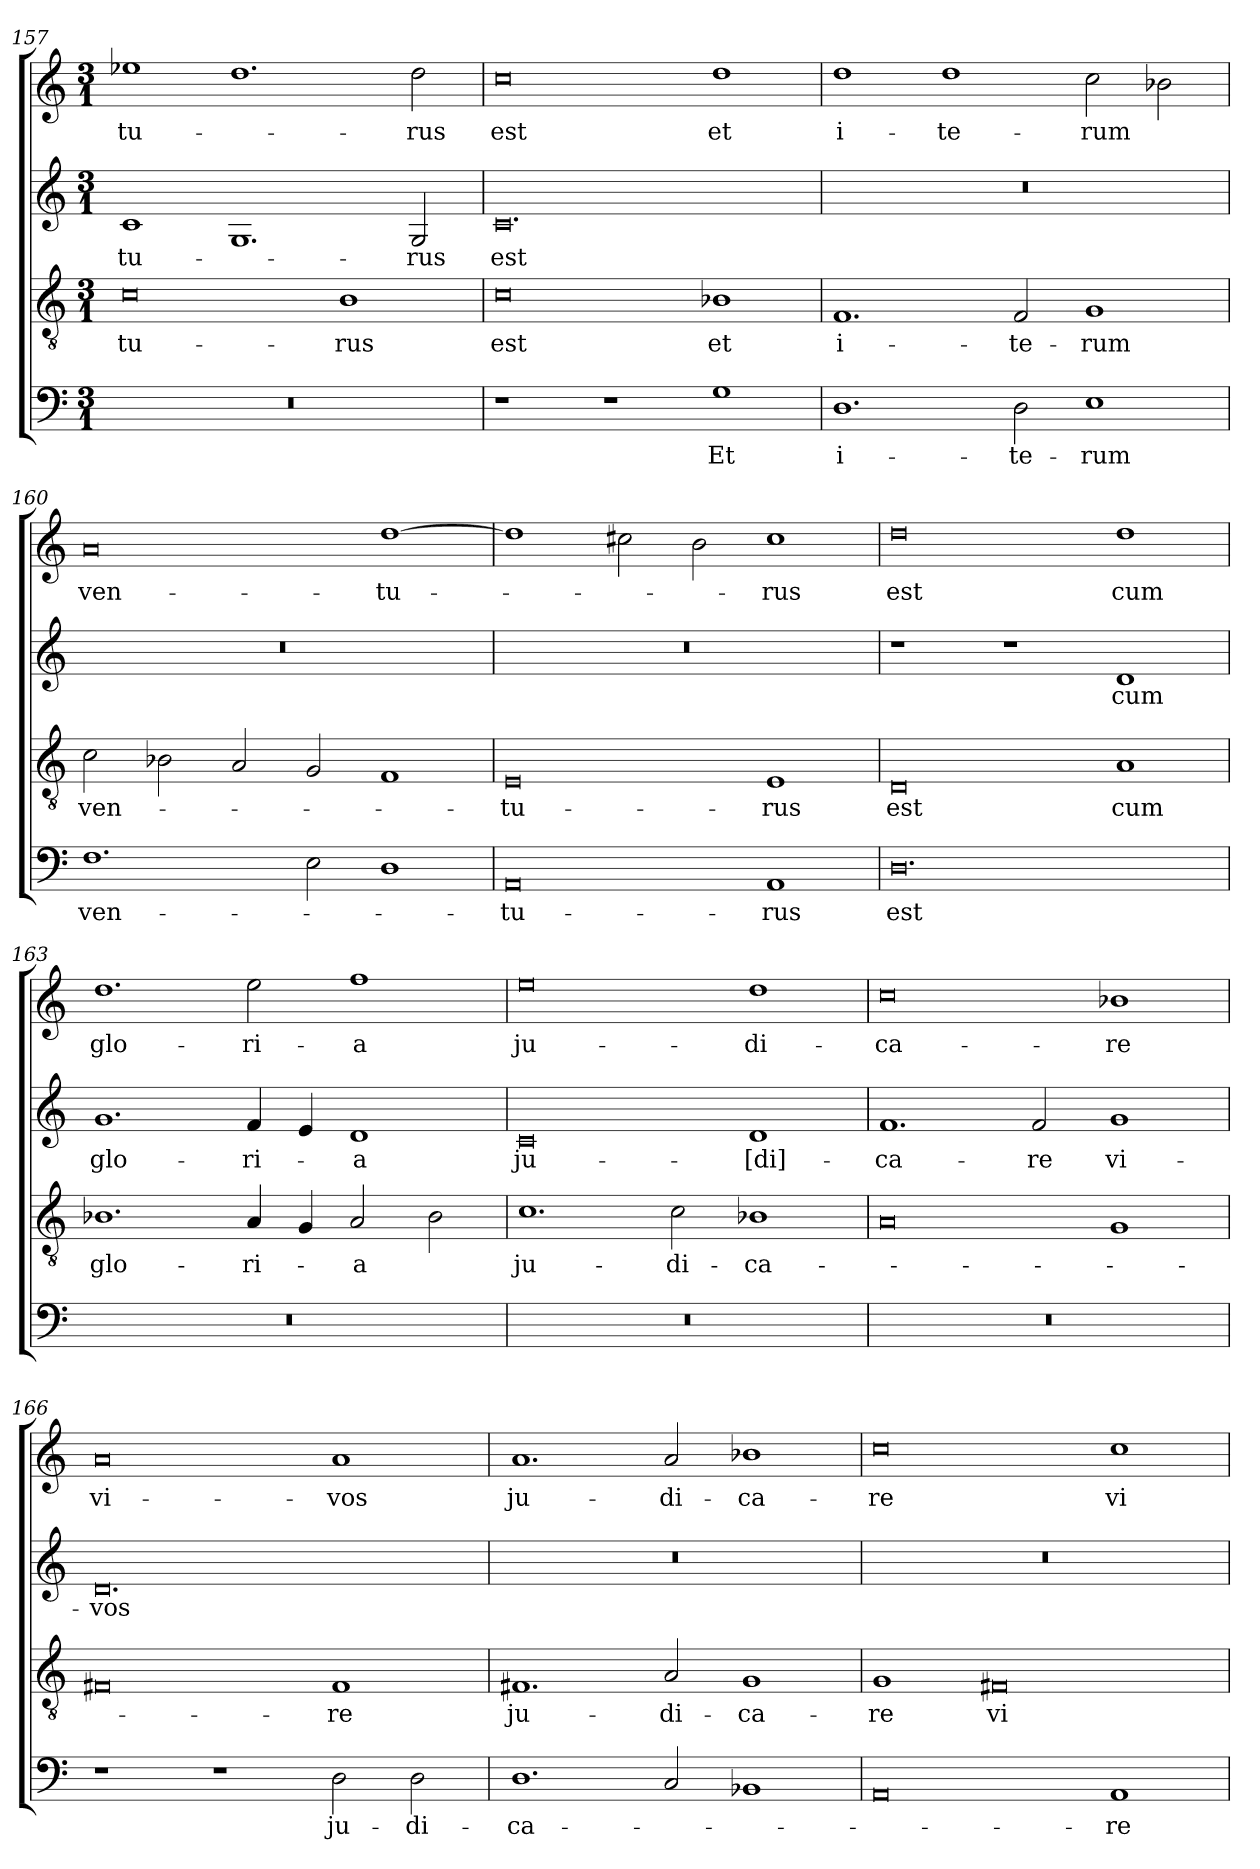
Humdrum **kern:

**kern	**text	**kern	**text	**kern	**text	**kern	**text
*part4	*part4	*part3	*part3	*part2	*part2	*part1	*part1
*staff4	*staff4	*staff3	*staff3	*staff2	*staff2	*staff1	*staff1
*clefF4	*	*clefGv2	*	*clefG2	*	*clefG2	*
*k[]	*	*k[]	*	*k[]	*	*k[]	*
*M3/1	*	*M3/1	*	*M3/1	*	*M3/1	*
=157	=157	=157	=157	=157	=157	=157	=157
0.r	.	0c	-tu-	1c	-tu-	1ee-X	-tu-
.	.	.	.	1.G	.	1.dd	.
.	.	1B	-rus	.	.	.	.
.	.	.	.	2G	-rus	2dd	-rus
=158	=158	=158	=158	=158	=158	=158	=158
1r	.	0c	est	0.c	est	0cc	est
1r	.	.	.	.	.	.	.
1G	Et	1B-X	et	.	.	1dd	et
=159	=159	=159	=159	=159	=159	=159	=159
1.D	i-	1.F	i-	0.r	.	1dd	i-
.	.	.	.	.	.	1dd	-te-
2D	-te-	2F	-te-	.	.	.	.
1E	-rum	1G	-rum	.	.	2cc	-rum
.	.	.	.	.	.	2b-X	.
=160	=160	=160	=160	=160	=160	=160	=160
1.F	ven-	2c	ven-	0.r	.	0a	ven-
.	.	2B-X	.	.	.	.	.
.	.	2A	.	.	.	.	.
2E	.	2G	.	.	.	.	.
1D	.	1F	.	.	.	[1dd	-tu-
=161	=161	=161	=161	=161	=161	=161	=161
0AA	-tu-	0E	-tu-	0.r	.	1dd]	.
.	.	.	.	.	.	2cc#X	.
.	.	.	.	.	.	2b	.
1AA	-rus	1E	-rus	.	.	1cc#	-rus
=162	=162	=162	=162	=162	=162	=162	=162
0.D	est	0D	est	1r	.	0dd	est
.	.	.	.	1r	.	.	.
.	.	1A	cum	1d	cum	1dd	cum
=163	=163	=163	=163	=163	=163	=163	=163
0.r	.	1.B-X	glo-	1.g	glo-	1.dd	glo-
.	.	4A	-ri-	4f	-ri-	2ee	-ri-
.	.	4G	.	4e	.	.	.
.	.	2A	-a	1d	-a	1ff	-a
.	.	2B-	.	.	.	.	.
=164	=164	=164	=164	=164	=164	=164	=164
0.r	.	1.c	ju-	0c	ju-	0ee	ju-
.	.	2c	-di-	.	.	.	.
.	.	1B-X	-ca-	1d	-[di]-	1dd	-di-
=165	=165	=165	=165	=165	=165	=165	=165
0.r	.	0A	.	1.f	-ca-	0cc	-ca-
.	.	.	.	2f	-re	.	.
.	.	1G	.	1g	vi-	1b-X	-re
=166	=166	=166	=166	=166	=166	=166	=166
1r	.	0F#X	.	0.d	-vos	0a	vi-
1r	.	.	.	.	.	.	.
2D	ju-	1F#	-re	.	.	1a	-vos
2D	-di-	.	.	.	.	.	.
=167	=167	=167	=167	=167	=167	=167	=167
1.D	-ca-	1.F#X	ju-	0.r	.	1.a	ju-
2C	.	2A	-di-	.	.	2a	-di-
1BB-X	.	1G	-ca-	.	.	1b-X	-ca-
=168	=168	=168	=168	=168	=168	=168	=168
0AA	.	1G	-re	0.r	.	0cc	-re
.	.	0F#X	vi-	.	.	.	.
1AA	-re	.	.	.	.	1cc	vi-
=	=	=	=	=	=	=	=
*-	*-	*-	*-	*-	*-	*-	*-
